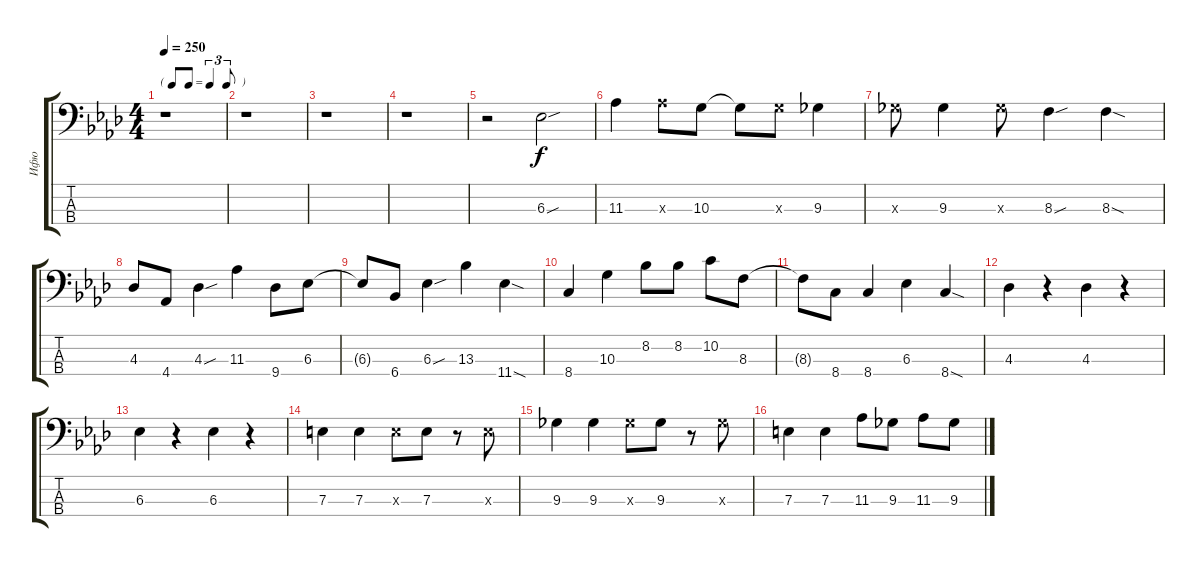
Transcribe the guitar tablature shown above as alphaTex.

\track ("Ифю" "Ифю") {instrument electricbassfinger}
\staff {score tabs}
\tuning (G2 D2 A1 E1) {hide}
\ts (4 4)
\tf triplet8th
\tempo 250
\clef f4
\ks ab
r.1{dy f} |
r.1 |
r.1 |
r.1 |
r.2 6.3{sou}.2 |
11.3.4 11.3{x}.8 10.3.8 10.3{t}.8 10.3{x}.8 9.3.4 |
9.3{x}.8 9.3.4 9.3{x}.8 8.3{sou}.4 8.3{sod}.4 |
4.3.8 4.4.8 4.3{sou}.4 11.3.4 9.4.8 6.3.8 |
6.3{t}.8 6.4.8 6.3{sou}.4 13.3.4 11.4{sod}.4 |
8.4.4 10.3.4 8.2.8 8.2.8 10.2.8 8.3.8 |
8.3{t}.8 8.4.8 8.4.4 6.3.4 8.4{sod}.4 |
4.3.4 r.4 4.3.4 r.4 |
6.3.4 r.4 6.3.4 r.4 |
7.3.4 7.3.4 7.3{x}.8 7.3.8 r.8 7.3{x}.8 |
9.3.4 9.3.4 9.3{x}.8 9.3.8 r.8 9.3{x}.8 |
7.3.4 7.3.4 11.3.8 9.3.8 11.3.8 9.3.8
